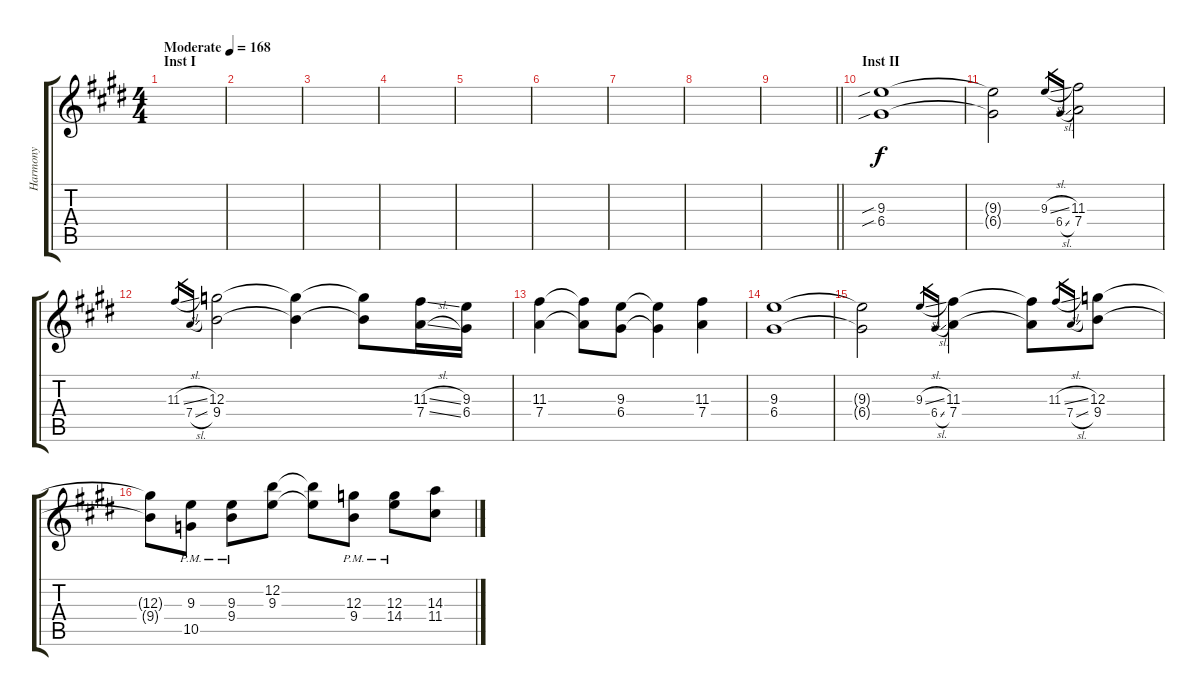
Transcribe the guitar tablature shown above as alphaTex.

\track ("Harmony" "Harmony") {instrument overdrivenguitar}
\staff {score tabs}
\tuning (E4 B3 G3 D3 A2 E2) {hide}
\ts (4 4)
\section ("" "Inst I")
\tempo (168 "Moderate")
\clef g2
\ks e
|
|
|
|
|
|
|
|
\barLineRight lightlight
|
\section ("" "Inst II")
(9.3{sib} 6.4{sib}).1 |
(9.3{t} 6.4{t}).2 9.3{sl}.16{gr} 6.4{sl}.16{gr} (11.3 7.4).2 |
11.3{sl}.16{gr} 7.4{sl}.16{gr} (12.3 9.4).2 (12.3{t} 9.4{t}).4 (12.3{t} 9.4{t}).8 (11.3{sl} 7.4{sl}).16 (9.3 6.4).16 |
(11.3 7.4).4 (11.3{t} 7.4{t}).8 (9.3 6.4).8 (9.3{t} 6.4{t}).4 (11.3 7.4).4 |
(9.3 6.4).1 |
(9.3{t} 6.4{t}).2 9.3{sl}.16{gr} 6.4{sl}.16{gr} (11.3 7.4).4 (11.3{t} 7.4{t}).8 11.3{sl}.16{gr} 7.4{sl}.16{gr} (12.3 9.4).8 |
(12.3{t} 9.4{t}).8 (9.3 10.5{pm}).8 (9.3{pm} 9.4{pm}).8 (12.2 9.3).8 (12.2{t} 9.3{t}).8 (12.3 9.4{pm}).8 (12.3{pm} 14.4{pm}).8 (14.3 11.4).8
